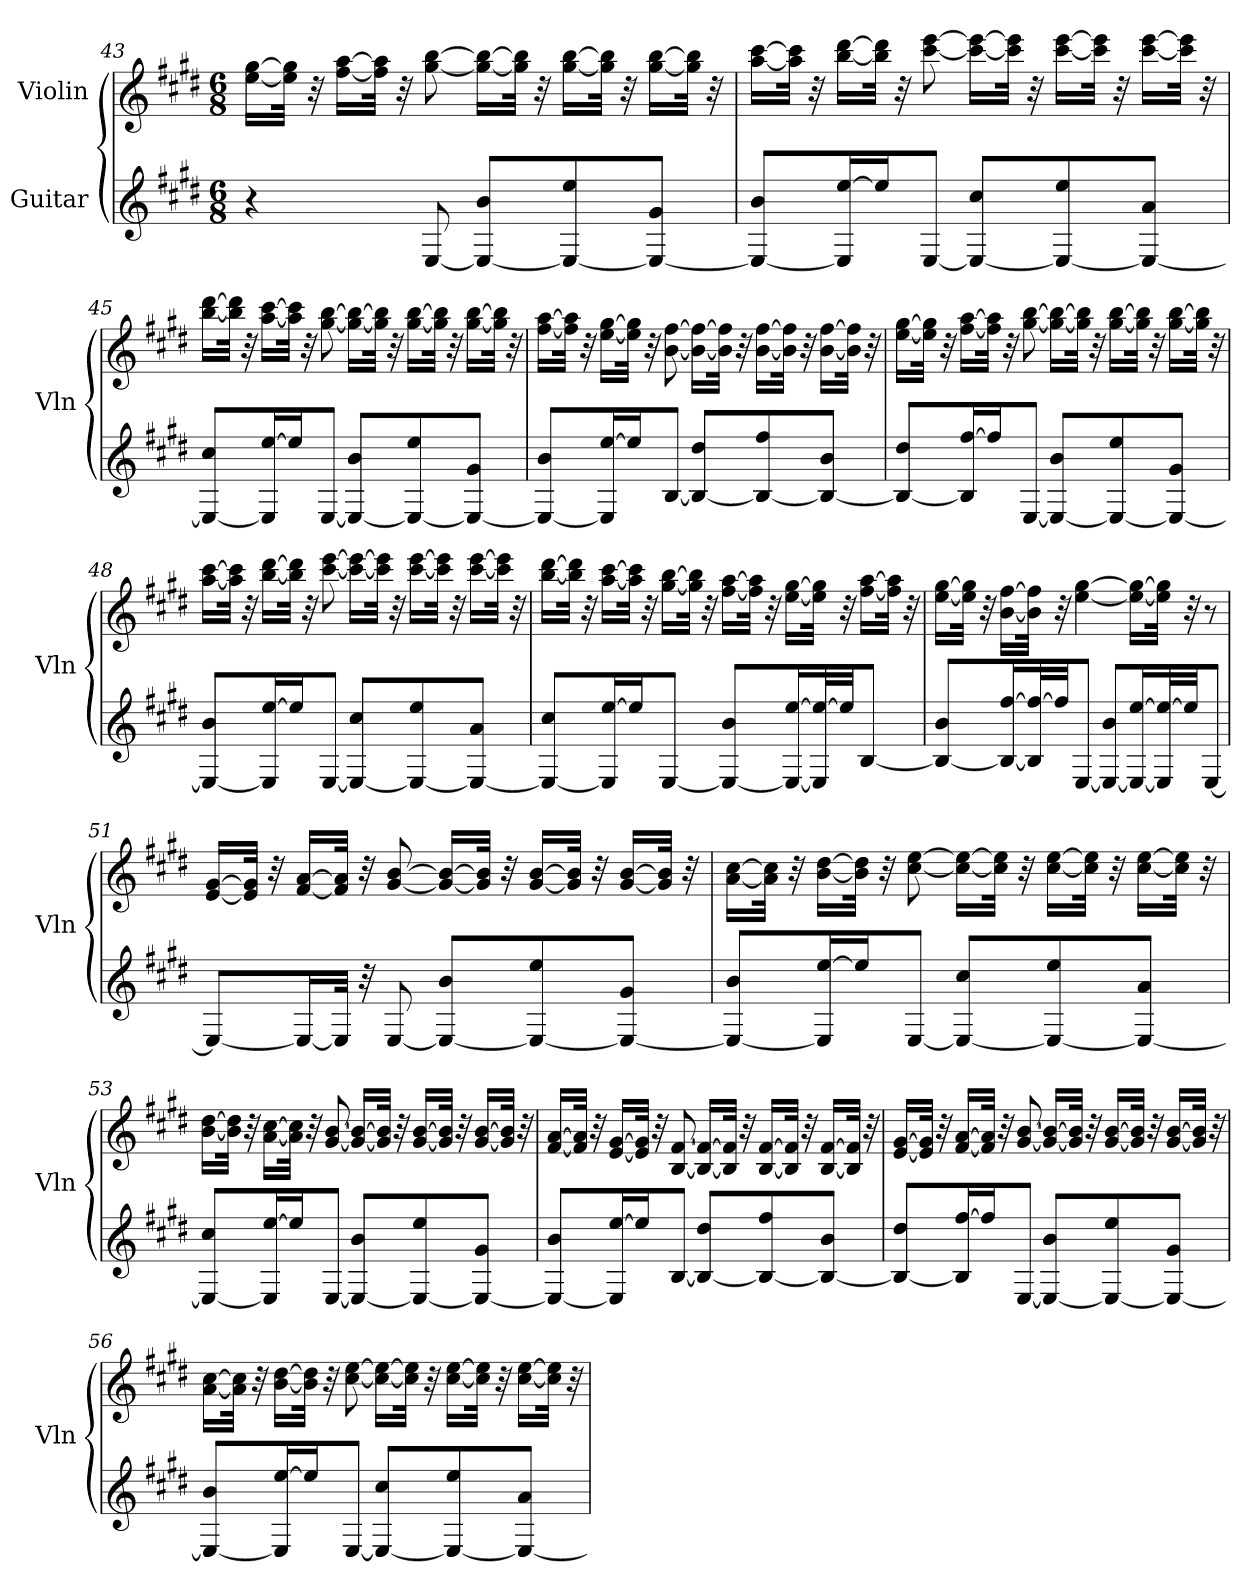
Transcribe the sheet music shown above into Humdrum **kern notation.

**kern	**kern
*part2	*part1
*staff2	*staff1
*I"Guitar	*I"Violin
*	*I'Vln
!!LO:LB:g=z
*clefG2	*clefG2
*k[f#c#g#d#]	*k[f#c#g#d#]
*E:	*E:
*M6/8	*M6/8
=43	=43
4r	[16ee\ [16gg#\LL
.	32ee\] 32gg#\]JJk
.	32r
.	[16ff#\ [16aa\LL
.	32ff#\] 32aa\]JJk
.	32r
[8E/	[8gg#\ [8bb\
8E/_ 8b/L	16gg#\_ 16bb\_LL
.	32gg#\] 32bb\]JJk
.	32r
8E/_ 8ee/	[16gg#\ [16bb\LL
.	32gg#\] 32bb\]JJk
.	32r
8E/_ 8g#/J	[16gg#\ [16bb\LL
.	32gg#\] 32bb\]JJk
.	32r
=44	=44
8E/_ 8b/L	[16aa\ [16ccc#\LL
.	32aa\] 32ccc#\]JJk
.	32r
16E/] [16ee/L	[16bb\ [16ddd#\LL
16ee/J]	32bb\] 32ddd#\]JJk
.	32r
[8E/J	[8ccc#\ [8eee\
8E/_ 8cc#/L	16ccc#\_ 16eee\_LL
.	32ccc#\] 32eee\]JJk
.	32r
8E/_ 8ee/	[16ccc#\ [16eee\LL
.	32ccc#\] 32eee\]JJk
.	32r
8E/_ 8a/J	[16ccc#\ [16eee\LL
.	32ccc#\] 32eee\]JJk
.	32r
!!LO:LB:g=z
=45	=45
8E/_ 8cc#/L	[16bb\ [16ddd#\LL
.	32bb\] 32ddd#\]JJk
.	32r
16E/] [16ee/L	[16aa\ [16ccc#\LL
16ee/J]	32aa\] 32ccc#\]JJk
.	32r
[8E/J	[8gg#\ [8bb\
8E/_ 8b/L	16gg#\_ 16bb\_LL
.	32gg#\] 32bb\]JJk
.	32r
8E/_ 8ee/	[16gg#\ [16bb\LL
.	32gg#\] 32bb\]JJk
.	32r
8E/_ 8g#/J	[16gg#\ [16bb\LL
.	32gg#\] 32bb\]JJk
.	32r
=46	=46
8E/_ 8b/L	[16ff#\ [16aa\LL
.	32ff#\] 32aa\]JJk
.	32r
16E/] [16ee/L	[16ee\ [16gg#\LL
16ee/J]	32ee\] 32gg#\]JJk
.	32r
[8B/J	[8b\ [8ff#\
8B/_ 8dd#/L	16b\_ 16ff#\_LL
.	32b\] 32ff#\]JJk
.	32r
8B/_ 8ff#/	[16b\ [16ff#\LL
.	32b\] 32ff#\]JJk
.	32r
8B/_ 8b/J	[16b\ [16ff#\LL
.	32b\] 32ff#\]JJk
.	32r
!!LO:LB:g=z
=47	=47
8B/_ 8dd#/L	[16ee\ [16gg#\LL
.	32ee\] 32gg#\]JJk
.	32r
16B/] [16ff#/L	[16ff#\ [16aa\LL
16ff#/J]	32ff#\] 32aa\]JJk
.	32r
[8E/J	[8gg#\ [8bb\
8E/_ 8b/L	16gg#\_ 16bb\_LL
.	32gg#\] 32bb\]JJk
.	32r
8E/_ 8ee/	[16gg#\ [16bb\LL
.	32gg#\] 32bb\]JJk
.	32r
8E/_ 8g#/J	[16gg#\ [16bb\LL
.	32gg#\] 32bb\]JJk
.	32r
=48	=48
8E/_ 8b/L	[16aa\ [16ccc#\LL
.	32aa\] 32ccc#\]JJk
.	32r
16E/] [16ee/L	[16bb\ [16ddd#\LL
16ee/J]	32bb\] 32ddd#\]JJk
.	32r
[8E/J	[8ccc#\ [8eee\
8E/_ 8cc#/L	16ccc#\_ 16eee\_LL
.	32ccc#\] 32eee\]JJk
.	32r
8E/_ 8ee/	[16ccc#\ [16eee\LL
.	32ccc#\] 32eee\]JJk
.	32r
8E/_ 8a/J	[16ccc#\ [16eee\LL
.	32ccc#\] 32eee\]JJk
.	32r
!!LO:PB:g=z
=49	=49
8E/_ 8cc#/L	[16bb\ [16ddd#\LL
.	32bb\] 32ddd#\]JJk
.	32r
16E/] [16ee/L	[16aa\ [16ccc#\LL
16ee/J]	32aa\] 32ccc#\]JJk
.	32r
[8E/J	[16gg#\ [16bb\LL
.	32gg#\] 32bb\]JJk
.	32r
8E/_ 8b/L	[16ff#\ [16aa\LL
.	32ff#\] 32aa\]JJk
.	32r
16E/_ [16ee/L	[16ee\ [16gg#\LL
32E/] 32ee/_L	32ee\] 32gg#\]JJk
32ee/JJ]	32r
[8B/J	[16ff#\ [16aa\LL
.	32ff#\] 32aa\]JJk
.	32r
=50	=50
8B/_ 8b/L	[16ee\ [16gg#\LL
.	32ee\] 32gg#\]JJk
.	32r
16B/_ [16ff#/L	[16b\ [16ff#\LL
32B/] 32ff#/_L	32b\] 32ff#\]JJk
32ff#/JJ]	32r
[8E/J	[4ee\ [4gg#\
8E/_ 8b/L	.
16E/_ [16ee/L	16ee\_ 16gg#\_LL
32E/] 32ee/_L	32ee\] 32gg#\]JJk
32ee/JJ]	32r
[8E/J	8r
!!LO:LB:g=z
=51	=51
8E/L_	[16e/ [16g#/LL
.	32e/] 32g#/]JJk
.	32r
16E/L_	[16f#/ [16a/LL
32E/JJk]	32f#/] 32a/]JJk
32r	32r
[8E/	[8g#/ [8b/
8E/_ 8b/L	16g#/_ 16b/_LL
.	32g#/] 32b/]JJk
.	32r
8E/_ 8ee/	[16g#/ [16b/LL
.	32g#/] 32b/]JJk
.	32r
8E/_ 8g#/J	[16g#/ [16b/LL
.	32g#/] 32b/]JJk
.	32r
=52	=52
8E/_ 8b/L	[16a\ [16cc#\LL
.	32a\] 32cc#\]JJk
.	32r
16E/] [16ee/L	[16b\ [16dd#\LL
16ee/J]	32b\] 32dd#\]JJk
.	32r
[8E/J	[8cc#\ [8ee\
8E/_ 8cc#/L	16cc#\_ 16ee\_LL
.	32cc#\] 32ee\]JJk
.	32r
8E/_ 8ee/	[16cc#\ [16ee\LL
.	32cc#\] 32ee\]JJk
.	32r
8E/_ 8a/J	[16cc#\ [16ee\LL
.	32cc#\] 32ee\]JJk
.	32r
!!LO:LB:g=z
=53	=53
8E/_ 8cc#/L	[16b\ [16dd#\LL
.	32b\] 32dd#\]JJk
.	32r
16E/] [16ee/L	[16a\ [16cc#\LL
16ee/J]	32a\] 32cc#\]JJk
.	32r
[8E/J	[8g#/ [8b/
8E/_ 8b/L	16g#/_ 16b/_LL
.	32g#/] 32b/]JJk
.	32r
8E/_ 8ee/	[16g#/ [16b/LL
.	32g#/] 32b/]JJk
.	32r
8E/_ 8g#/J	[16g#/ [16b/LL
.	32g#/] 32b/]JJk
.	32r
=54	=54
8E/_ 8b/L	[16f#/ [16a/LL
.	32f#/] 32a/]JJk
.	32r
16E/] [16ee/L	[16e/ [16g#/LL
16ee/J]	32e/] 32g#/]JJk
.	32r
[8B/J	[8B/ [8f#/
8B/_ 8dd#/L	16B/_ 16f#/_LL
.	32B/] 32f#/]JJk
.	32r
8B/_ 8ff#/	[16B/ [16f#/LL
.	32B/] 32f#/]JJk
.	32r
8B/_ 8b/J	[16B/ [16f#/LL
.	32B/] 32f#/]JJk
.	32r
!!LO:LB:g=z
=55	=55
8B/_ 8dd#/L	[16e/ [16g#/LL
.	32e/] 32g#/]JJk
.	32r
16B/] [16ff#/L	[16f#/ [16a/LL
16ff#/J]	32f#/] 32a/]JJk
.	32r
[8E/J	[8g#/ [8b/
8E/_ 8b/L	16g#/_ 16b/_LL
.	32g#/] 32b/]JJk
.	32r
8E/_ 8ee/	[16g#/ [16b/LL
.	32g#/] 32b/]JJk
.	32r
8E/_ 8g#/J	[16g#/ [16b/LL
.	32g#/] 32b/]JJk
.	32r
=56	=56
8E/_ 8b/L	[16a\ [16cc#\LL
.	32a\] 32cc#\]JJk
.	32r
16E/] [16ee/L	[16b\ [16dd#\LL
16ee/J]	32b\] 32dd#\]JJk
.	32r
[8E/J	[8cc#\ [8ee\
8E/_ 8cc#/L	16cc#\_ 16ee\_LL
.	32cc#\] 32ee\]JJk
.	32r
8E/_ 8ee/	[16cc#\ [16ee\LL
.	32cc#\] 32ee\]JJk
.	32r
8E/_ 8a/J	[16cc#\ [16ee\LL
.	32cc#\] 32ee\]JJk
.	32r
=	=
*-	*-
